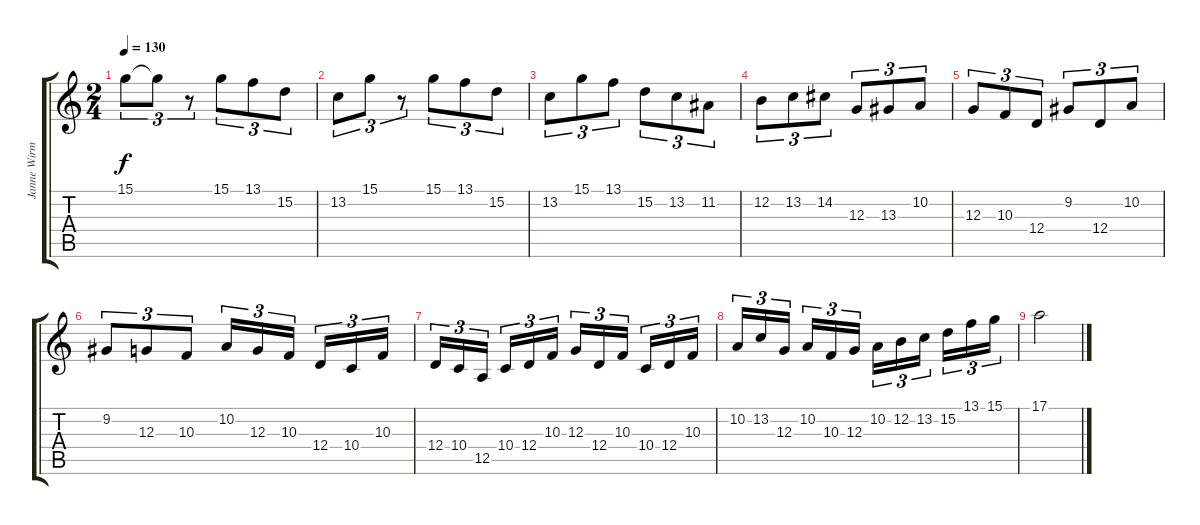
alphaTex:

\track ("Janne Wirman Keyboard Solo" "Janne Wirm") {instrument choiraahs}
\staff {score tabs}
\tuning (E4 B3 G3 D3 A2 E2) {hide}
\ts (2 4)
\tempo 130
\clef g2
\ks c
15.1.8{tu (3 2) dy f instrument lead2sawtooth} 15.1{t}.8{tu (3 2)} r.8{tu (3 2)} 15.1.8{tu (3 2)} 13.1.8{tu (3 2)} 15.2.8{tu (3 2)} |
13.2.8{tu (3 2)} 15.1.8{tu (3 2)} r.8{tu (3 2)} 15.1.8{tu (3 2)} 13.1.8{tu (3 2)} 15.2.8{tu (3 2)} |
13.2.8{tu (3 2)} 15.1.8{tu (3 2)} 13.1.8{tu (3 2)} 15.2.8{tu (3 2)} 13.2.8{tu (3 2)} 11.2.8{tu (3 2)} |
12.2.8{tu (3 2)} 13.2.8{tu (3 2)} 14.2.8{tu (3 2)} 12.3.8{tu (3 2)} 13.3.8{tu (3 2)} 10.2.8{tu (3 2)} |
12.3.8{tu (3 2)} 10.3.8{tu (3 2)} 12.4.8{tu (3 2)} 9.2.8{tu (3 2)} 12.4.8{tu (3 2)} 10.2.8{tu (3 2)} |
9.2.8{tu (3 2)} 12.3.8{tu (3 2)} 10.3.8{tu (3 2)} 10.2.16{tu (3 2)} 12.3.16{tu (3 2)} 10.3.16{tu (3 2) beam splitsecondary} 12.4.16{tu (3 2)} 10.4.16{tu (3 2)} 10.3.16{tu (3 2)} |
12.4.16{tu (3 2)} 10.4.16{tu (3 2)} 12.5.16{tu (3 2) beam splitsecondary} 10.4.16{tu (3 2)} 12.4.16{tu (3 2)} 10.3.16{tu (3 2)} 12.3.16{tu (3 2)} 12.4.16{tu (3 2)} 10.3.16{tu (3 2) beam splitsecondary} 10.4.16{tu (3 2)} 12.4.16{tu (3 2)} 10.3.16{tu (3 2)} |
10.2.16{tu (3 2)} 13.2.16{tu (3 2)} 12.3.16{tu (3 2) beam splitsecondary} 10.2.16{tu (3 2)} 10.3.16{tu (3 2)} 12.3.16{tu (3 2)} 10.2.16{tu (3 2)} 12.2.16{tu (3 2)} 13.2.16{tu (3 2) beam splitsecondary} 15.2.16{tu (3 2)} 13.1.16{tu (3 2)} 15.1.16{tu (3 2)} |
17.1.2
